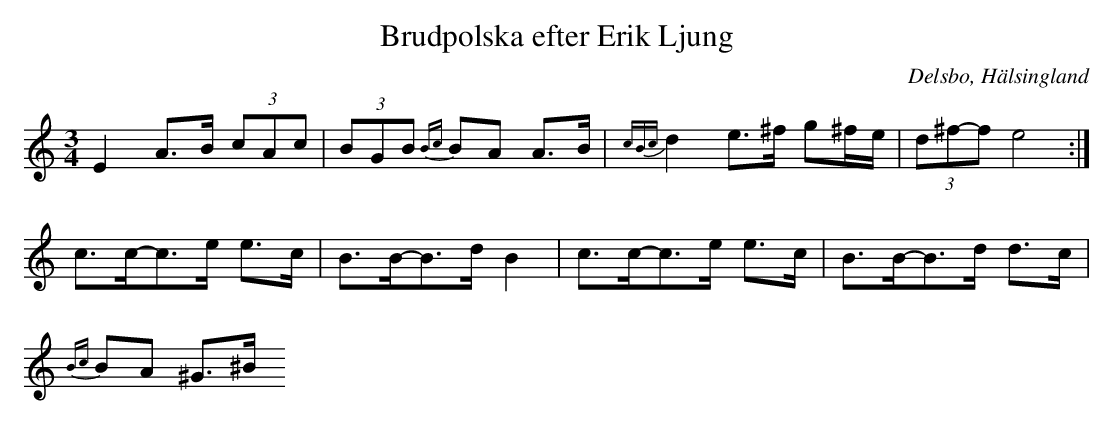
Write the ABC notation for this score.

X:1
T: Brudpolska efter Erik Ljung
O: Delsbo, Hälsingland
M: 3/4
L: 1/8
K: Am
E2 A>B (3cAc| (3BGB {Bc}BA A>B|{cBc}d2 e>^f g^f/e/|(3d^f-f e4 :|
c>c-c>e e>c|B>B-B>d B2|c>c-c>e e>c|B>B-B>d d>c|
{Bc}BA ^G>^B
